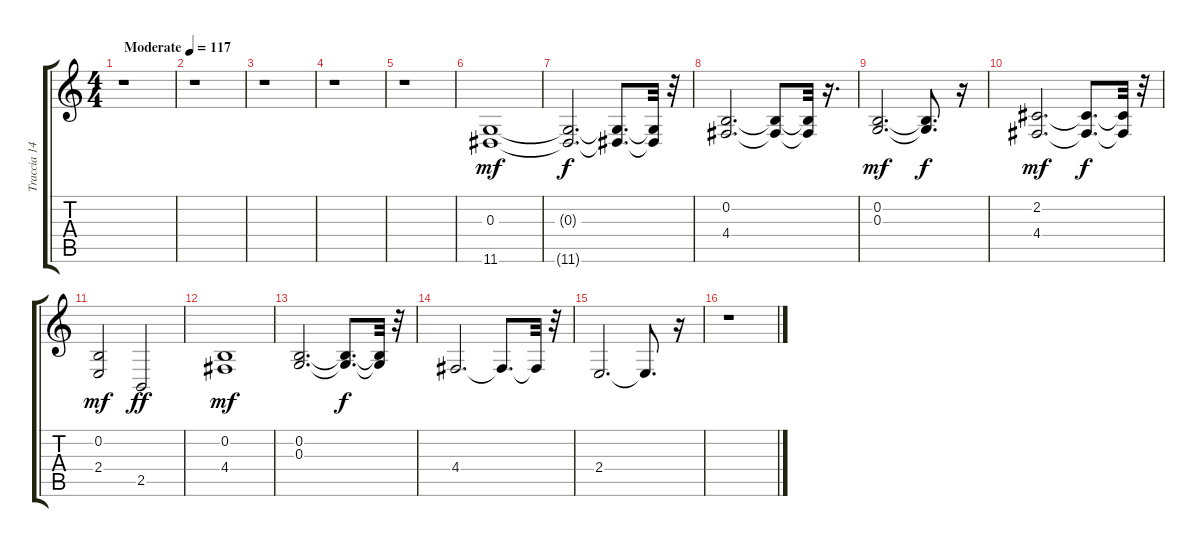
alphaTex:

\track ("Traccia 14" "Traccia 14") {instrument electricpiano2}
\staff {score tabs}
\tuning (E4 B3 G3 D3 A2 E2) {hide}
\ts (4 4)
\tempo (117 "Moderate")
\clef g2
\ks c
r.1{dy mf instrument electricpiano2} |
r.1 |
r.1 |
r.1 |
r.1 |
(0.3 11.6).1 |
(0.3{t} 11.6{t}).2{d dy f} (0.3{t} 11.6{t}).8{d} (0.3{t} 11.6{t}).32 r.32 |
(0.2 4.4).2{d volume 10 balance 12} (0.2{t} 4.4{t}).8 (0.2{t} 4.4{t}).32 r.16{d} |
(0.2 0.3).2{d dy mf} (0.2{t} 0.3{t}).8{d dy f} r.16 |
(2.2 4.4).2{d dy mf} (2.2{t} 4.4{t}).8{d dy f} (2.2{t} 4.4{t}).32 r.32 |
(0.2 2.4).2{dy mf} 2.5.2{dy ff} |
(0.2 4.4).1{dy mf} |
(0.2 0.3).2{d} (0.2{t} 0.3{t}).8{d dy f} (0.2{t} 0.3{t}).32 r.32 |
4.4.2{d} 4.4{t}.8{d} 4.4{t}.32 r.32 |
2.4.2{d} 2.4{t}.8{d} r.16 |
r.1
